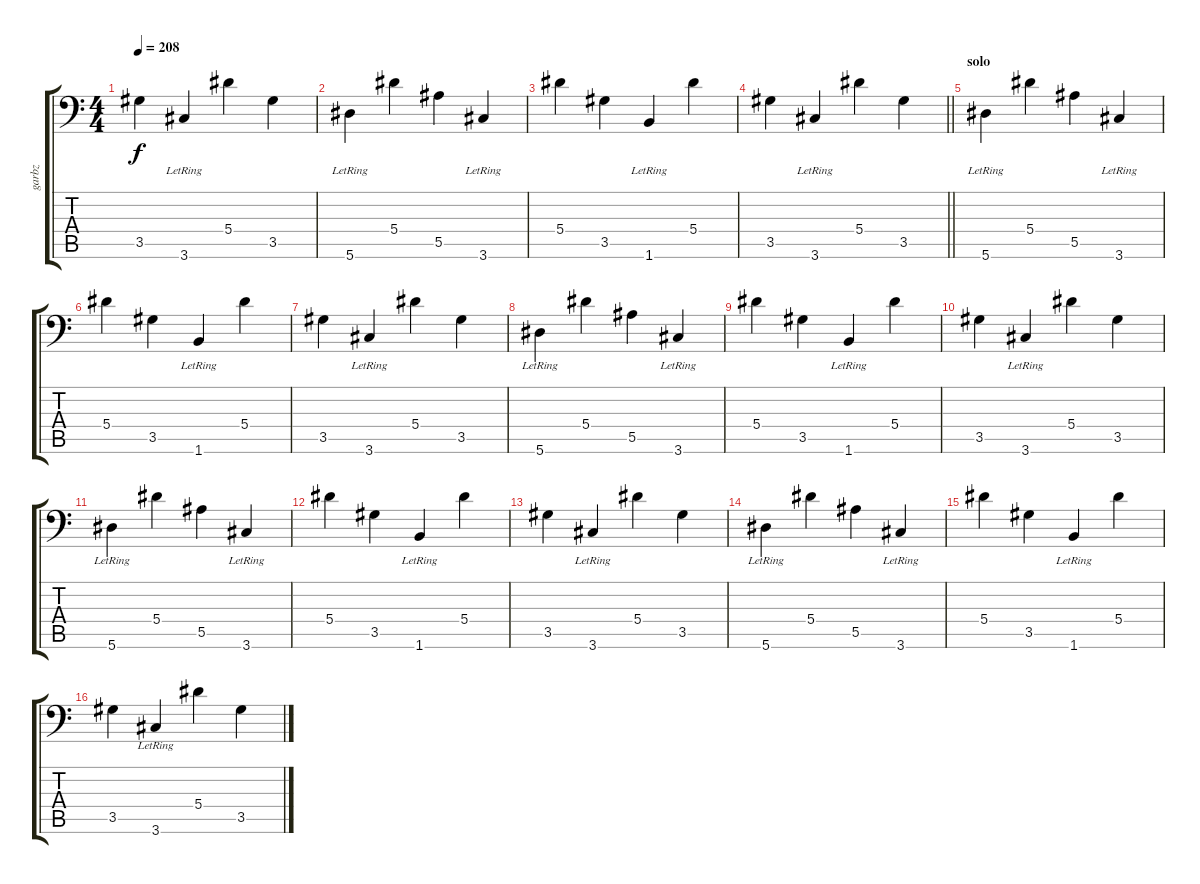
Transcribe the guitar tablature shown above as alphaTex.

\track ("garbz" "garbz") {instrument overdrivenguitar}
\staff {score tabs}
\tuning (C4 G3 Eb3 Bb2 F2 Bb1) {hide}
\ts (4 4)
\tempo 208
\clef f4
\ks c
3.5.4{dy f} 3.6{lr}.4 5.4.4 3.5.4 |
5.6{lr}.4 5.4.4 5.5.4 3.6{lr}.4 |
5.4.4 3.5.4 1.6{lr}.4 5.4.4 |
\barLineRight lightlight
3.5.4 3.6{lr}.4 5.4.4 3.5.4 |
\section ("" "solo")
5.6{lr}.4 5.4.4 5.5.4 3.6{lr}.4 |
5.4.4 3.5.4 1.6{lr}.4 5.4.4 |
3.5.4 3.6{lr}.4 5.4.4 3.5.4 |
5.6{lr}.4 5.4.4 5.5.4 3.6{lr}.4 |
5.4.4 3.5.4 1.6{lr}.4 5.4.4 |
3.5.4 3.6{lr}.4 5.4.4 3.5.4 |
5.6{lr}.4 5.4.4 5.5.4 3.6{lr}.4 |
5.4.4 3.5.4 1.6{lr}.4 5.4.4 |
3.5.4 3.6{lr}.4 5.4.4 3.5.4 |
5.6{lr}.4 5.4.4 5.5.4 3.6{lr}.4 |
5.4.4 3.5.4 1.6{lr}.4 5.4.4 |
3.5.4 3.6{lr}.4 5.4.4 3.5.4
